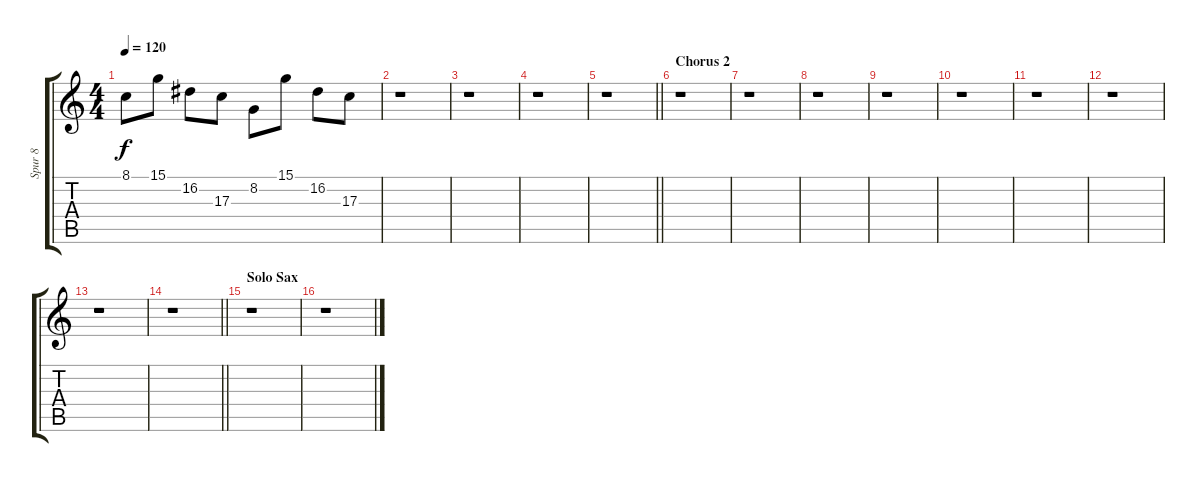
\track ("Spur 8" "Spur 8") {instrument pizzicatostrings}
\staff {score tabs}
\tuning (E4 B3 G3 D3 A2 E2) {hide}
\ts (4 4)
\tempo 120
\clef g2
\ks c
8.1.8{dy f} 15.1.8 16.2.8 17.3.8 8.2.8 15.1.8 16.2.8 17.3.8 |
r.1 |
r.1 |
r.1 |
\barLineRight lightlight
r.1 |
\section ("" "Chorus 2")
r.1 |
r.1 |
r.1 |
r.1 |
r.1 |
r.1 |
r.1 |
r.1 |
\barLineRight lightlight
r.1 |
\section ("" "Solo Sax")
r.1 |
r.1
